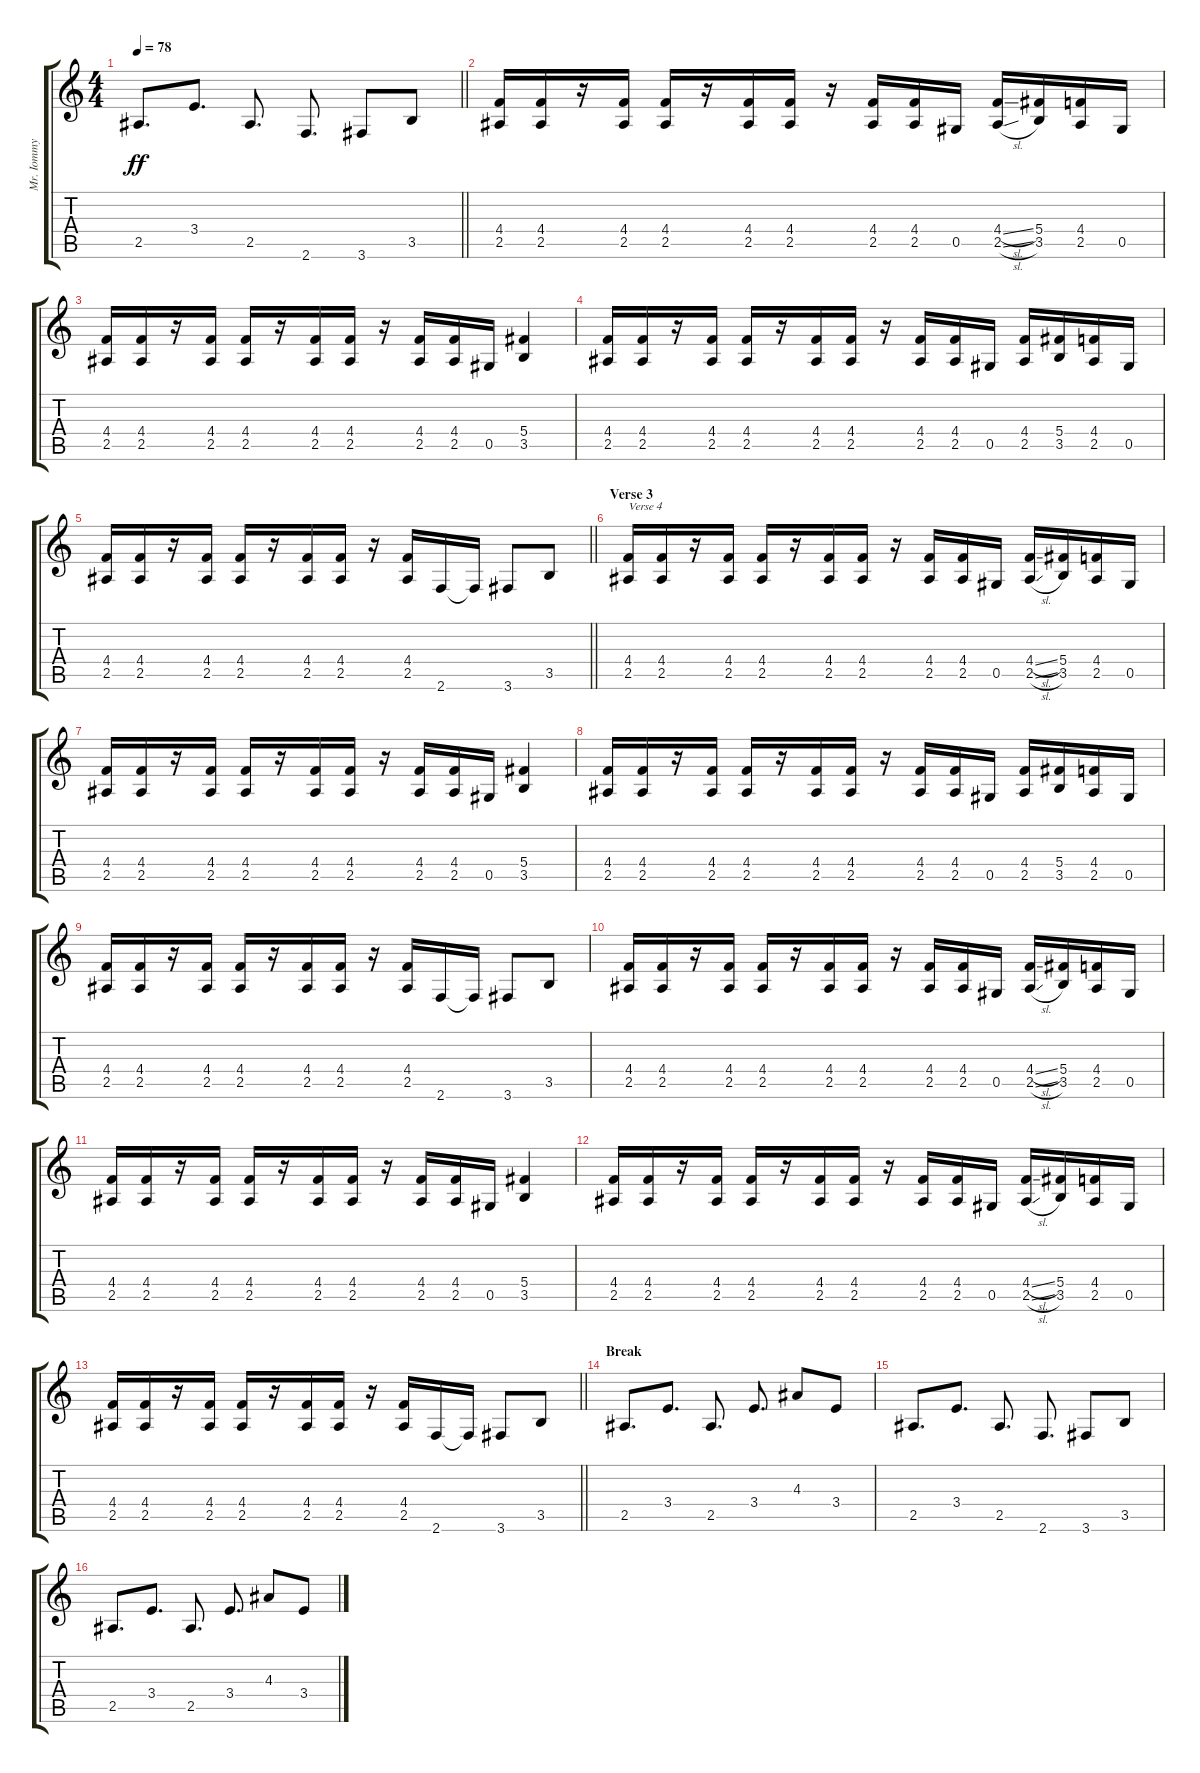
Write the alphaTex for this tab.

\track ("Mr. Iommy" "Mr. Iommy") {instrument distortionguitar}
\staff {score tabs}
\tuning (Eb4 Bb3 Gb3 Db3 Ab2 Eb2) {hide}
\ts (4 4)
\tempo 78
\clef g2
\barLineRight lightlight
\ks c
2.5.8{d dy ff} 3.4.8{d} 2.5.8{d} 2.6.8{d} 3.6.8 3.5.8 |
(4.4 2.5).16 (4.4 2.5).16 r.16 (4.4 2.5).16 (4.4 2.5).16 r.16 (4.4 2.5).16 (4.4 2.5).16 r.16 (4.4 2.5).16 (4.4 2.5).16 0.5.16 (4.4{sl} 2.5{sl}).16 (5.4 3.5).16 (4.4 2.5).16 0.5.16 |
(4.4 2.5).16 (4.4 2.5).16 r.16 (4.4 2.5).16 (4.4 2.5).16 r.16 (4.4 2.5).16 (4.4 2.5).16 r.16 (4.4 2.5).16 (4.4 2.5).16 0.5.16 (5.4 3.5).4 |
(4.4 2.5).16 (4.4 2.5).16 r.16 (4.4 2.5).16 (4.4 2.5).16 r.16 (4.4 2.5).16 (4.4 2.5).16 r.16 (4.4 2.5).16 (4.4 2.5).16 0.5.16 (4.4 2.5).16 (5.4 3.5).16 (4.4 2.5).16 0.5.16 |
\barLineRight lightlight
(4.4 2.5).16 (4.4 2.5).16 r.16 (4.4 2.5).16 (4.4 2.5).16 r.16 (4.4 2.5).16 (4.4 2.5).16 r.16 (4.4 2.5).16 2.6.16 2.6{t}.16 3.6.8 3.5.8 |
\section ("" "Verse 3")
(4.4 2.5).16{txt "Verse 4"} (4.4 2.5).16 r.16 (4.4 2.5).16 (4.4 2.5).16 r.16 (4.4 2.5).16 (4.4 2.5).16 r.16 (4.4 2.5).16 (4.4 2.5).16 0.5.16 (4.4{sl} 2.5{sl}).16 (5.4 3.5).16 (4.4 2.5).16 0.5.16 |
(4.4 2.5).16 (4.4 2.5).16 r.16 (4.4 2.5).16 (4.4 2.5).16 r.16 (4.4 2.5).16 (4.4 2.5).16 r.16 (4.4 2.5).16 (4.4 2.5).16 0.5.16 (5.4 3.5).4 |
(4.4 2.5).16 (4.4 2.5).16 r.16 (4.4 2.5).16 (4.4 2.5).16 r.16 (4.4 2.5).16 (4.4 2.5).16 r.16 (4.4 2.5).16 (4.4 2.5).16 0.5.16 (4.4 2.5).16 (5.4 3.5).16 (4.4 2.5).16 0.5.16 |
(4.4 2.5).16 (4.4 2.5).16 r.16 (4.4 2.5).16 (4.4 2.5).16 r.16 (4.4 2.5).16 (4.4 2.5).16 r.16 (4.4 2.5).16 2.6.16 2.6{t}.16 3.6.8 3.5.8 |
(4.4 2.5).16 (4.4 2.5).16 r.16 (4.4 2.5).16 (4.4 2.5).16 r.16 (4.4 2.5).16 (4.4 2.5).16 r.16 (4.4 2.5).16 (4.4 2.5).16 0.5.16 (4.4{sl} 2.5{sl}).16 (5.4 3.5).16 (4.4 2.5).16 0.5.16 |
(4.4 2.5).16 (4.4 2.5).16 r.16 (4.4 2.5).16 (4.4 2.5).16 r.16 (4.4 2.5).16 (4.4 2.5).16 r.16 (4.4 2.5).16 (4.4 2.5).16 0.5.16 (5.4 3.5).4 |
(4.4 2.5).16 (4.4 2.5).16 r.16 (4.4 2.5).16 (4.4 2.5).16 r.16 (4.4 2.5).16 (4.4 2.5).16 r.16 (4.4 2.5).16 (4.4 2.5).16 0.5.16 (4.4{sl} 2.5{sl}).16 (5.4 3.5).16 (4.4 2.5).16 0.5.16 |
\barLineRight lightlight
(4.4 2.5).16 (4.4 2.5).16 r.16 (4.4 2.5).16 (4.4 2.5).16 r.16 (4.4 2.5).16 (4.4 2.5).16 r.16 (4.4 2.5).16 2.6.16 2.6{t}.16 3.6.8 3.5.8 |
\section ("" "Break")
2.5.8{d} 3.4.8{d} 2.5.8{d} 3.4.8{d} 4.3.8 3.4.8 |
2.5.8{d} 3.4.8{d} 2.5.8{d} 2.6.8{d} 3.6.8 3.5.8 |
2.5.8{d} 3.4.8{d} 2.5.8{d} 3.4.8{d} 4.3.8 3.4.8
